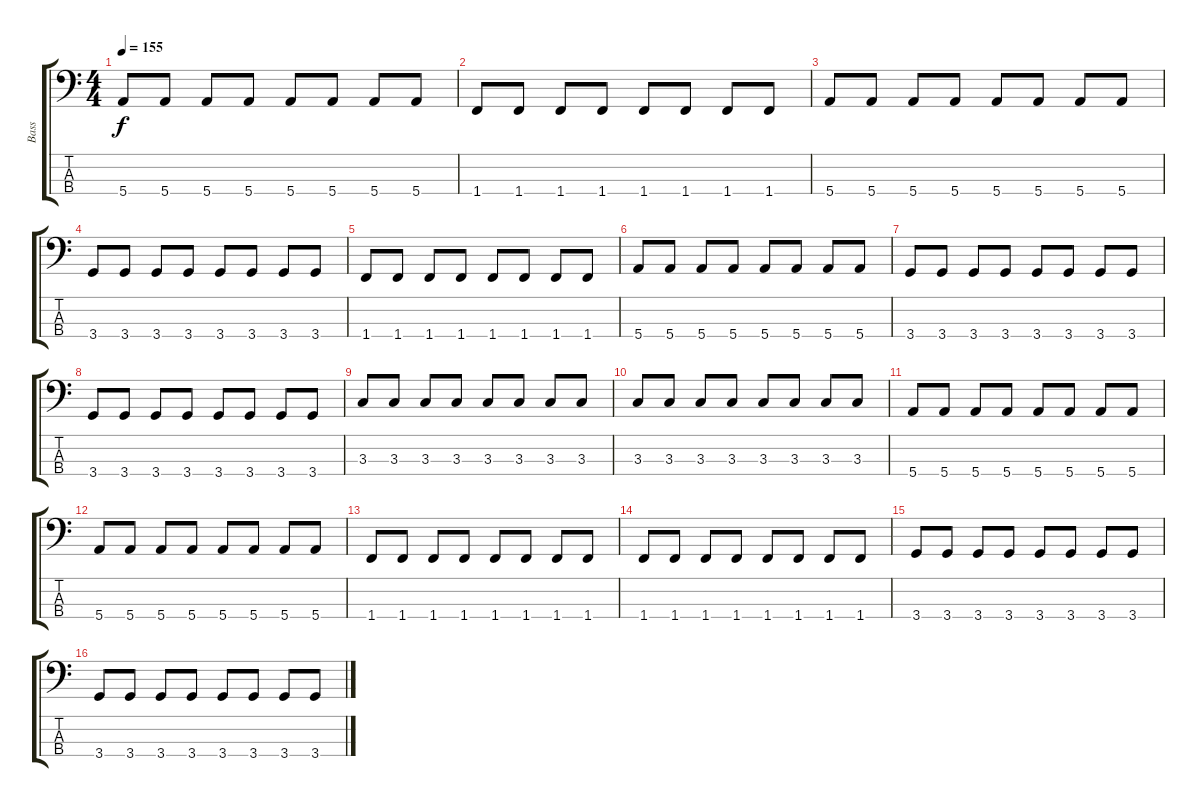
\track ("Bass" "Bass") {instrument electricbassfinger}
\staff {score tabs}
\tuning (G2 D2 A1 E1) {hide}
\ts (4 4)
\tempo 155
\clef f4
\ks c
5.4.8{dy f} 5.4.8 5.4.8 5.4.8 5.4.8 5.4.8 5.4.8 5.4.8 |
1.4.8 1.4.8 1.4.8 1.4.8 1.4.8 1.4.8 1.4.8 1.4.8 |
5.4.8 5.4.8 5.4.8 5.4.8 5.4.8 5.4.8 5.4.8 5.4.8 |
3.4.8 3.4.8 3.4.8 3.4.8 3.4.8 3.4.8 3.4.8 3.4.8 |
1.4.8 1.4.8 1.4.8 1.4.8 1.4.8 1.4.8 1.4.8 1.4.8 |
5.4.8 5.4.8 5.4.8 5.4.8 5.4.8 5.4.8 5.4.8 5.4.8 |
3.4.8 3.4.8 3.4.8 3.4.8 3.4.8 3.4.8 3.4.8 3.4.8 |
3.4.8 3.4.8 3.4.8 3.4.8 3.4.8 3.4.8 3.4.8 3.4.8 |
3.3.8 3.3.8 3.3.8 3.3.8 3.3.8 3.3.8 3.3.8 3.3.8 |
3.3.8 3.3.8 3.3.8 3.3.8 3.3.8 3.3.8 3.3.8 3.3.8 |
5.4.8 5.4.8 5.4.8 5.4.8 5.4.8 5.4.8 5.4.8 5.4.8 |
5.4.8 5.4.8 5.4.8 5.4.8 5.4.8 5.4.8 5.4.8 5.4.8 |
1.4.8 1.4.8 1.4.8 1.4.8 1.4.8 1.4.8 1.4.8 1.4.8 |
1.4.8 1.4.8 1.4.8 1.4.8 1.4.8 1.4.8 1.4.8 1.4.8 |
3.4.8 3.4.8 3.4.8 3.4.8 3.4.8 3.4.8 3.4.8 3.4.8 |
3.4.8 3.4.8 3.4.8 3.4.8 3.4.8 3.4.8 3.4.8 3.4.8
